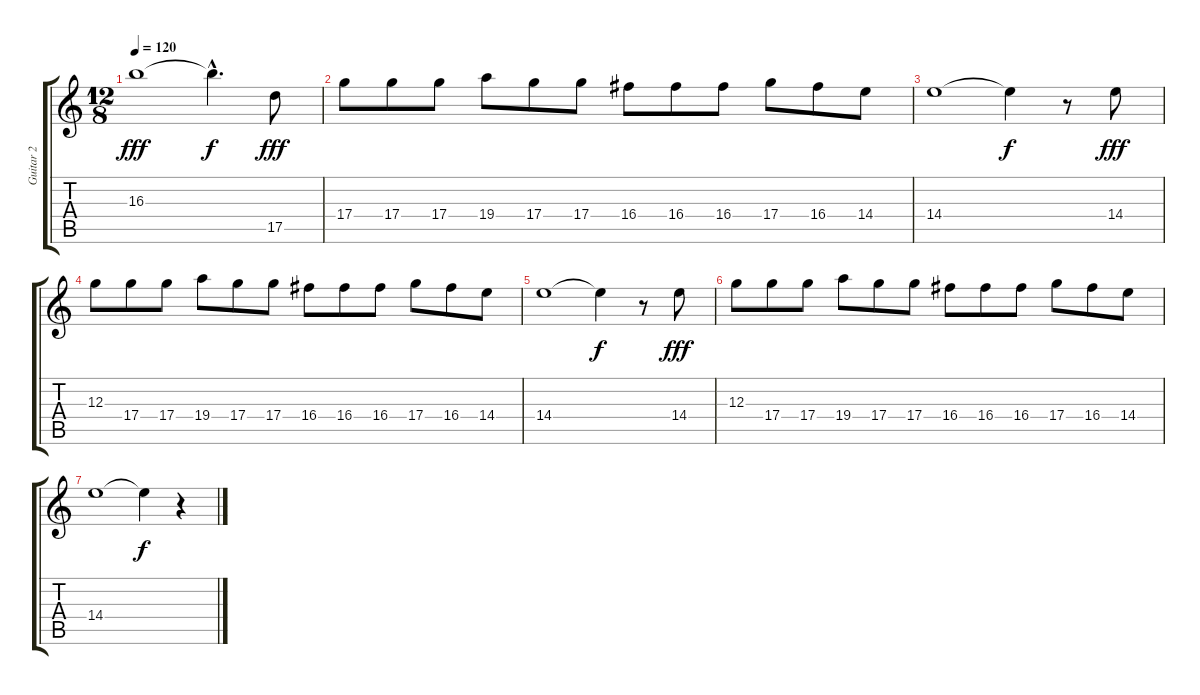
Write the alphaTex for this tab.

\track ("Guitar 2" "Guitar 2") {instrument distortionguitar}
\staff {score tabs}
\tuning (E4 B3 G3 D3 A2 E2) {hide}
\ts (12 8)
\tempo 120
\clef g2
\ks c
16.3.1{dy fff} 16.3{hac t}.4{d dy f} 17.5.8{dy fff} |
17.4.8 17.4.8 17.4.8 19.4.8 17.4.8 17.4.8 16.4.8 16.4.8 16.4.8 17.4.8 16.4.8 14.4.8 |
14.4.1 14.4{t}.4{dy f} r.8 14.4.8{dy fff} |
12.3.8 17.4.8 17.4.8 19.4.8 17.4.8 17.4.8 16.4.8 16.4.8 16.4.8 17.4.8 16.4.8 14.4.8 |
14.4.1 14.4{t}.4{dy f} r.8 14.4.8{dy fff} |
12.3.8 17.4.8 17.4.8 19.4.8 17.4.8 17.4.8 16.4.8 16.4.8 16.4.8 17.4.8 16.4.8 14.4.8 |
14.4.1 14.4{t}.4{dy f} r.4
